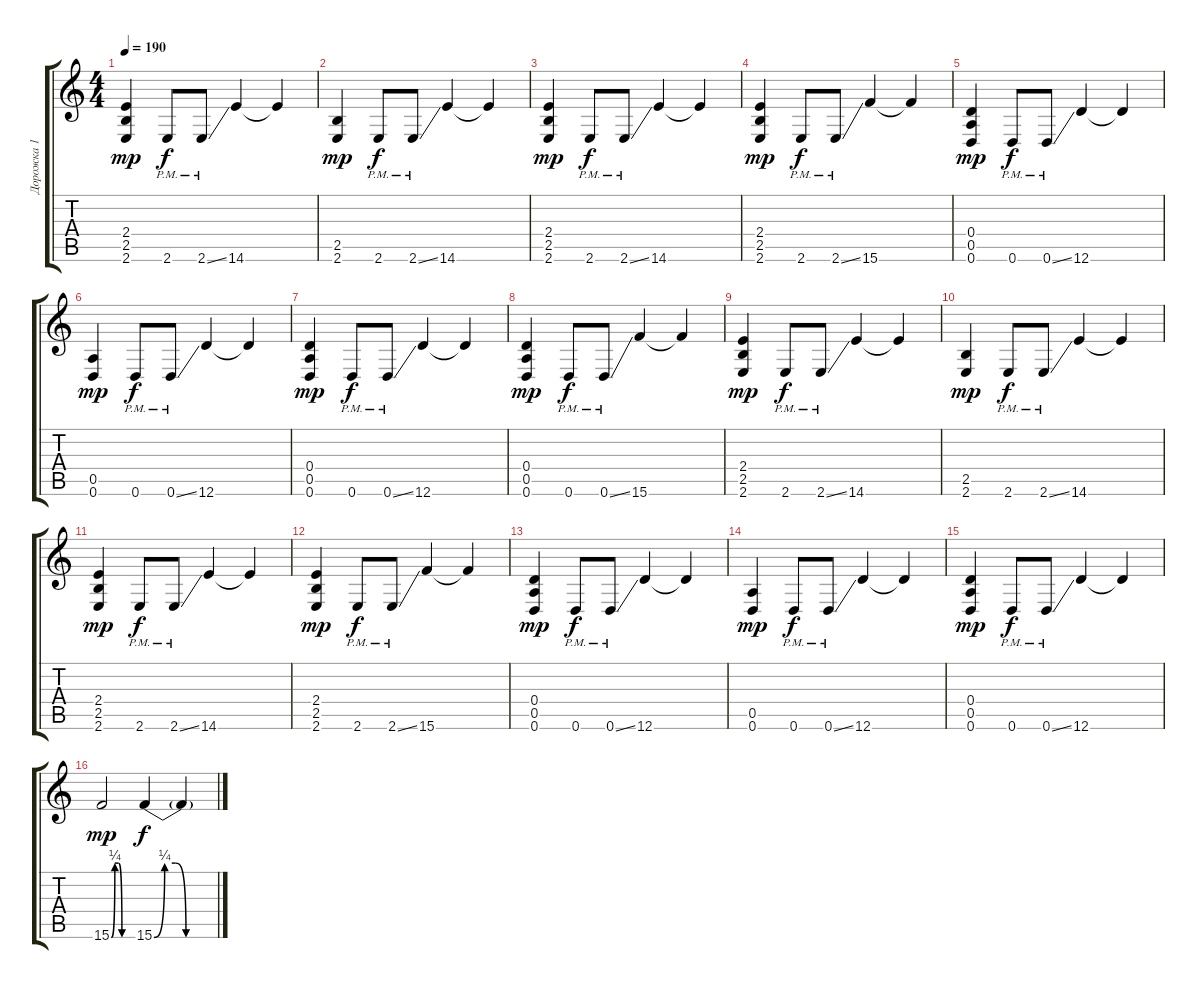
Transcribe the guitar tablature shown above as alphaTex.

\track ("Дорожка 1" "Дорожка 1") {instrument distortionguitar}
\staff {score tabs}
\tuning (E4 B3 G3 D3 A2 D2) {hide}
\ts (4 4)
\tempo 190
\clef g2
\ks c
(2.4 2.5 2.6).4{dy mp} 2.6{pm}.8{dy f} 2.6{ss pm}.8 14.6.4 14.6{t}.4 |
(2.5 2.6).4{dy mp} 2.6{pm}.8{dy f} 2.6{ss pm}.8 14.6.4 14.6{t}.4 |
(2.4 2.5 2.6).4{dy mp} 2.6{pm}.8{dy f} 2.6{ss pm}.8 14.6.4 14.6{t}.4 |
(2.4 2.5 2.6).4{dy mp} 2.6{pm}.8{dy f} 2.6{ss pm}.8 15.6.4 15.6{t}.4 |
(0.4 0.5 0.6).4{dy mp} 0.6{pm}.8{dy f} 0.6{ss pm}.8 12.6.4 12.6{t}.4 |
(0.5 0.6).4{dy mp} 0.6{pm}.8{dy f} 0.6{ss pm}.8 12.6.4 12.6{t}.4 |
(0.4 0.5 0.6).4{dy mp} 0.6{pm}.8{dy f} 0.6{ss pm}.8 12.6.4 12.6{t}.4 |
(0.4 0.5 0.6).4{dy mp} 0.6{pm}.8{dy f} 0.6{ss pm}.8 15.6.4 15.6{t}.4 |
(2.4 2.5 2.6).4{dy mp} 2.6{pm}.8{dy f} 2.6{ss pm}.8 14.6.4 14.6{t}.4 |
(2.5 2.6).4{dy mp} 2.6{pm}.8{dy f} 2.6{ss pm}.8 14.6.4 14.6{t}.4 |
(2.4 2.5 2.6).4{dy mp} 2.6{pm}.8{dy f} 2.6{ss pm}.8 14.6.4 14.6{t}.4 |
(2.4 2.5 2.6).4{dy mp} 2.6{pm}.8{dy f} 2.6{ss pm}.8 15.6.4 15.6{t}.4 |
(0.4 0.5 0.6).4{dy mp} 0.6{pm}.8{dy f} 0.6{ss pm}.8 12.6.4 12.6{t}.4 |
(0.5 0.6).4{dy mp} 0.6{pm}.8{dy f} 0.6{ss pm}.8 12.6.4 12.6{t}.4 |
(0.4 0.5 0.6).4{dy mp} 0.6{pm}.8{dy f} 0.6{ss pm}.8 12.6.4 12.6{t}.4 |
15.6{be (custom 0 0 10 1 20 1 30 0 60 0)}.2{dy mp} 15.6{be (custom 0 0 10 1 20 1 30 0 60 0)}.4{dy f} 15.6{t}.4
